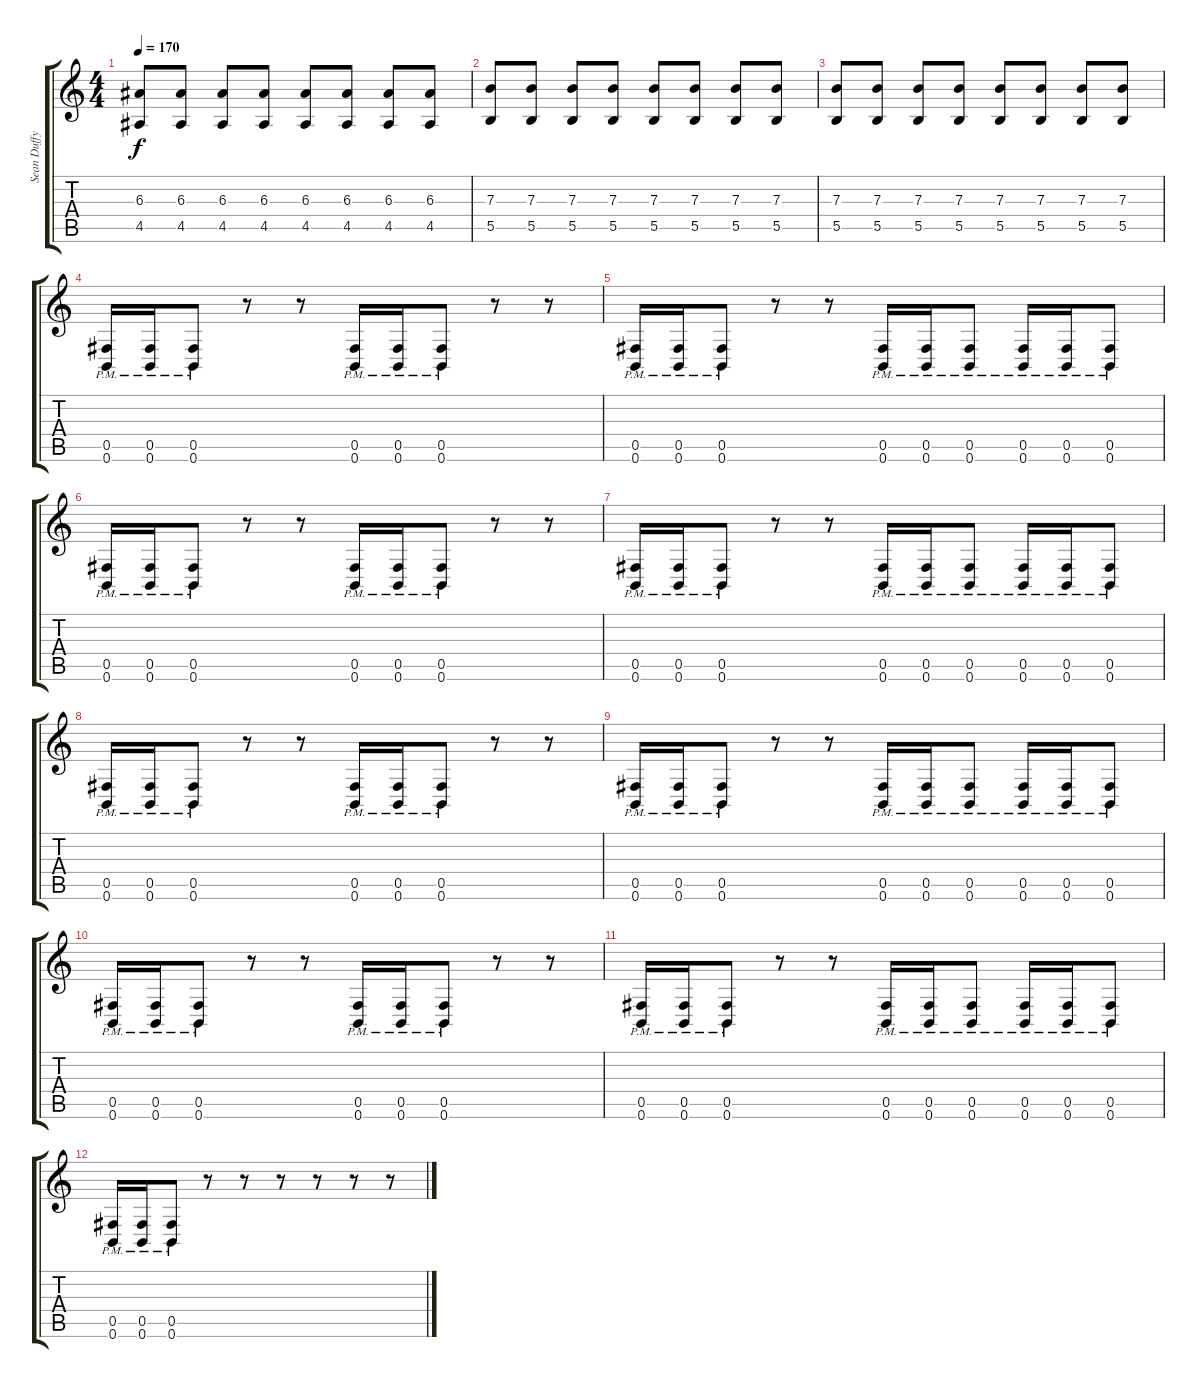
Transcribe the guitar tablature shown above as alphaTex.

\track ("Sean Duffy" "Sean Duffy") {instrument distortionguitar}
\staff {score tabs}
\tuning (Db4 Ab3 E3 B2 Gb2 B1) {hide}
\ts (4 4)
\tempo 170
\clef g2
\ks c
(6.3 4.5).8{dy f} (6.3 4.5).8 (6.3 4.5).8 (6.3 4.5).8 (6.3 4.5).8 (6.3 4.5).8 (6.3 4.5).8 (6.3 4.5).8 |
(7.3 5.5).8 (7.3 5.5).8 (7.3 5.5).8 (7.3 5.5).8 (7.3 5.5).8 (7.3 5.5).8 (7.3 5.5).8 (7.3 5.5).8 |
(7.3 5.5).8 (7.3 5.5).8 (7.3 5.5).8 (7.3 5.5).8 (7.3 5.5).8 (7.3 5.5).8 (7.3 5.5).8 (7.3 5.5).8 |
(0.5{pm} 0.6{pm}).16 (0.5{pm} 0.6{pm}).16 (0.5{pm} 0.6{pm}).8 r.8 r.8 (0.5{pm} 0.6{pm}).16 (0.5{pm} 0.6{pm}).16 (0.5{pm} 0.6{pm}).8 r.8 r.8 |
(0.5{pm} 0.6{pm}).16 (0.5{pm} 0.6{pm}).16 (0.5{pm} 0.6{pm}).8 r.8 r.8 (0.5{pm} 0.6{pm}).16 (0.5{pm} 0.6{pm}).16 (0.5{pm} 0.6{pm}).8 (0.5{pm} 0.6{pm}).16 (0.5{pm} 0.6{pm}).16 (0.5{pm} 0.6{pm}).8 |
(0.5{pm} 0.6{pm}).16 (0.5{pm} 0.6{pm}).16 (0.5{pm} 0.6{pm}).8 r.8 r.8 (0.5{pm} 0.6{pm}).16 (0.5{pm} 0.6{pm}).16 (0.5{pm} 0.6{pm}).8 r.8 r.8 |
(0.5{pm} 0.6{pm}).16 (0.5{pm} 0.6{pm}).16 (0.5{pm} 0.6{pm}).8 r.8 r.8 (0.5{pm} 0.6{pm}).16 (0.5{pm} 0.6{pm}).16 (0.5{pm} 0.6{pm}).8 (0.5{pm} 0.6{pm}).16 (0.5{pm} 0.6{pm}).16 (0.5{pm} 0.6{pm}).8 |
(0.5{pm} 0.6{pm}).16 (0.5{pm} 0.6{pm}).16 (0.5{pm} 0.6{pm}).8 r.8 r.8 (0.5{pm} 0.6{pm}).16 (0.5{pm} 0.6{pm}).16 (0.5{pm} 0.6{pm}).8 r.8 r.8 |
(0.5{pm} 0.6{pm}).16 (0.5{pm} 0.6{pm}).16 (0.5{pm} 0.6{pm}).8 r.8 r.8 (0.5{pm} 0.6{pm}).16 (0.5{pm} 0.6{pm}).16 (0.5{pm} 0.6{pm}).8 (0.5{pm} 0.6{pm}).16 (0.5{pm} 0.6{pm}).16 (0.5{pm} 0.6{pm}).8 |
(0.5{pm} 0.6{pm}).16 (0.5{pm} 0.6{pm}).16 (0.5{pm} 0.6{pm}).8 r.8 r.8 (0.5{pm} 0.6{pm}).16 (0.5{pm} 0.6{pm}).16 (0.5{pm} 0.6{pm}).8 r.8 r.8 |
(0.5{pm} 0.6{pm}).16 (0.5{pm} 0.6{pm}).16 (0.5{pm} 0.6{pm}).8 r.8 r.8 (0.5{pm} 0.6{pm}).16 (0.5{pm} 0.6{pm}).16 (0.5{pm} 0.6{pm}).8 (0.5{pm} 0.6{pm}).16 (0.5{pm} 0.6{pm}).16 (0.5{pm} 0.6{pm}).8 |
(0.5{pm} 0.6{pm}).16 (0.5{pm} 0.6{pm}).16 (0.5{pm} 0.6{pm}).8 r.8 r.8 r.8 r.8 r.8 r.8
